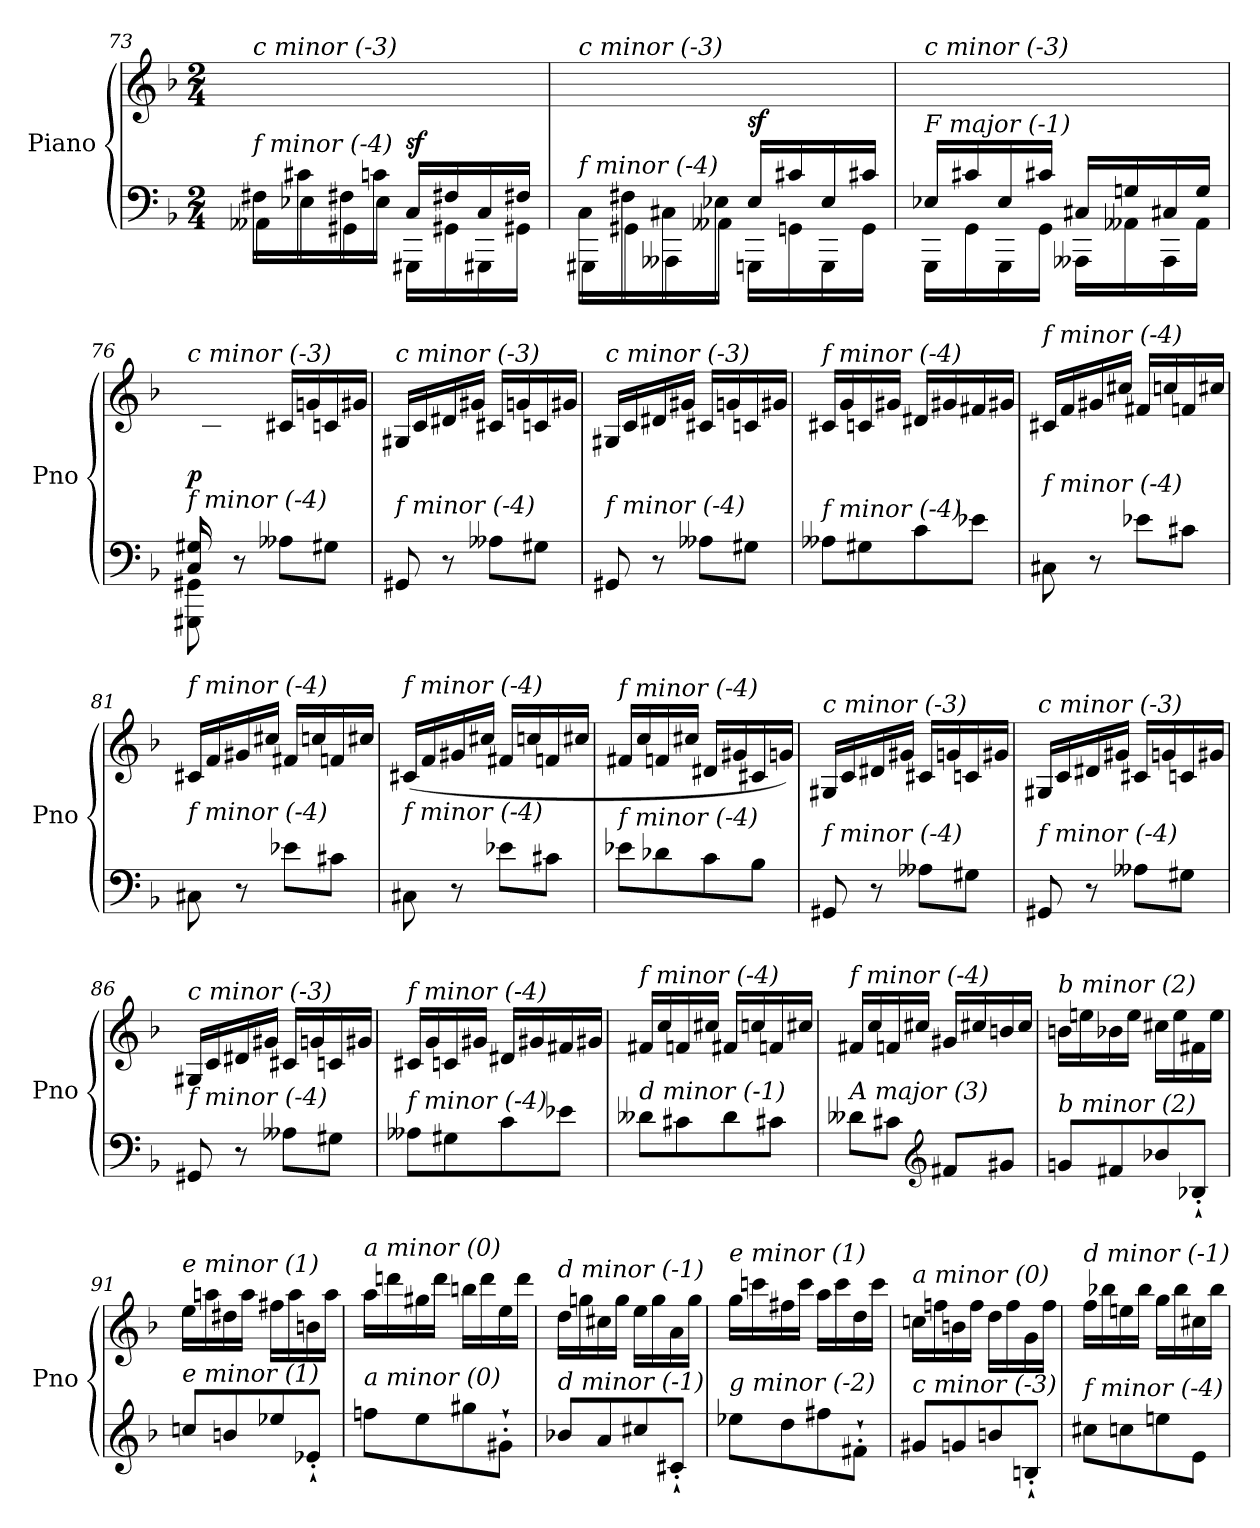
**kern	**kern	**dynam
*part1	*part1	*part1
*staff2	*staff1	*staff1/2
*I"Piano	*	*
*I'Pno	*	*
*clefF4	*clefG2	*
*k[b-]	*k[b-]	*
*M2/4	*M2/4	*
=73	=73	=73
*^	*	*
!	!	!LO:TX:i:t=c minor (-3)	!
!LO:TX:i:t=f minor (-4)	!	!	!
16F#Xi\LL	16AA--Xi\LL	2ryy	.
16c#Xi\	16E-X\	.	.
16F#Xi\	16GG#Xi\	.	.
16c\JJ	16E-\JJ	.	.
!	!	!	!LO:DY:a=2
16C/LL	16GGG#Xi\LL	.	sf
16F#Xi/	16GG#Xi\	.	.
16C/	16GGG#Xi\	.	.
16F#Xi/JJ	16GG#Xi\JJ	.	.
!!LO:LB:g=z
=74	=74	=74	=74
!	!	!LO:TX:i:t=c minor (-3)	!
!LO:TX:i:t=f minor (-4)	!	!	!
16C\LL	16GGG#Xi\LL	4ryy	.
16F#Xi\	16GG#Xi\	.	.
16C#Xi\	16AAA--Xi\	.	.
16E-Xi\JJ	16AA--Xi\JJ	.	.
!	!	!	!LO:DY:b
16E-i/LL	16GGGn\LL	4ryy	sf
16c#Xi/	16GGn\	.	.
16E-i/	16GGG\	.	.
16c#Xi/JJ	16GG\JJ	.	.
=75	=75	=75	=75
!	!	!LO:TX:i:t=c minor (-3)	!
!LO:TX:i:t=F major (-1)	!	!	!
16E-Xi/LL	16GGG\LL	2ryy	.
16c#Xi/	16GG\	.	.
16E-i/	16GGG\	.	.
16c#Xi/JJ	16GG\JJ	.	.
16C#Xi/LL	16AAA--Xi\LL	.	.
16Gn/	16AA--Xi\	.	.
16C#Xi/	16AAA--i\	.	.
16G/JJ	16AA--i\JJ	.	.
=76	=76	=76	=76
!	!	!LO:TX:i:t=c minor (-3)	!
!LO:TX:i:t=f minor (-4)	!	!	!
!	!	!	!LO:DY:b
16C/ 16G#Xi/LL	8GGG#Xi\ 8GG#Xi\	16ryy	p
4..ryy	.	16c\	.
.	8r	16d#Xi\	.
.	.	16g#Xi\JJ	.
.	8A--Xi\L	16c#Xi/LL	.
.	.	16g/	.
.	8G#Xi\J	16c/	.
.	.	16g#Xi/JJ	.
*v	*v	*	*
=77	=77	=77
!	!LO:TX:i:t=c minor (-3)	!
!LO:TX:i:t=f minor (-4)	!	!
8GG#Xi/	16G#Xi/LL	.
.	16c/	.
8r	16d#Xi/	.
.	16g#Xi/JJ	.
8A--Xi\L	16c#Xi/LL	.
.	16g/	.
8G#Xi\J	16c/	.
.	16g#Xi/JJ	.
!!LO:LB:g=z
=78	=78	=78
!	!LO:TX:i:t=c minor (-3)	!
!LO:TX:i:t=f minor (-4)	!	!
8GG#Xi/	16G#Xi/LL	.
.	16c/	.
8r	16d#Xi/	.
.	16g#Xi/JJ	.
8A--Xi\L	16c#Xi/LL	.
.	16g/	.
8G#Xi\J	16c/	.
.	16g#Xi/JJ	.
=79	=79	=79
!	!LO:TX:i:t=f minor (-4)	!
!LO:TX:i:t=f minor (-4)	!	!
8A--Xi\L	16c#Xi/LL	.
.	16g/	.
8G#Xi\	16c/	.
.	16g#Xi/JJ	.
8c\	16d#Xi/LL	.
.	16g#Xi/	.
8e-X\J	16f#Xi/	.
.	16g#Xi/JJ	.
=80	=80	=80
!	!LO:TX:i:t=f minor (-4)	!
!LO:TX:i:t=f minor (-4)	!	!
!	!	!LO:DY:a=2
8C#Xi\	16c#Xi/LL	other-dynamics
.	16f/	.
8r	16g#Xi/	.
.	16cc#Xi/JJ	.
8e-X\L	16f#Xi/LL	.
.	16cc/	.
8c#Xi\J	16f/	.
.	16cc#Xi/JJ	.
=81	=81	=81
!	!LO:TX:i:t=f minor (-4)	!
!LO:TX:i:t=f minor (-4)	!	!
8C#Xi\	16c#Xi/LL	.
.	16f/	.
8r	16g#Xi/	.
.	16cc#Xi/JJ	.
8e-X\L	16f#Xi/LL	.
.	16cc/	.
8c#Xi\J	16f/	.
.	16cc#Xi/JJ	.
!!LO:LB:g=z
=82	=82	=82
!	!LO:TX:i:t=f minor (-4)	!
!LO:TX:i:t=f minor (-4)	!	!
8C#Xi\	(16c#Xi/LL	.
.	16f/	.
8r	16g#Xi/	.
.	16cc#Xi/JJ	.
8e-X\L	16f#Xi/LL	.
.	16cc/	.
8c#Xi\J	16f/	.
.	16cc#Xi/JJ	.
=83	=83	=83
!	!LO:TX:i:t=f minor (-4)	!
!LO:TX:i:t=f minor (-4)	!	!
8e-X\L	16f#Xi/LL	.
.	16cc/	.
8d-Xj\	16f/	.
.	16cc#Xi/JJ	.
8c\	16d#Xi/LL	.
.	16g#Xi/	.
8B-\J	16c#Xi/	.
.	16gn/JJ)	.
=84	=84	=84
!	!LO:TX:i:t=c minor (-3)	!
!LO:TX:i:t=f minor (-4)	!	!
!	!	!LO:DY:b
8GG#Xi/	16G#Xi/LL	other-dynamics
.	16c/	.
8r	16d#Xi/	.
.	16g#Xi/JJ	.
8A--Xi\L	16c#Xi/LL	.
.	16g/	.
8G#Xi\J	16c/	.
.	16g#Xi/JJ	.
=85	=85	=85
!	!LO:TX:i:t=c minor (-3)	!
!LO:TX:i:t=f minor (-4)	!	!
8GG#Xi/	16G#Xi/LL	.
.	16c/	.
8r	16d#Xi/	.
.	16g#Xi/JJ	.
8A--Xi\L	16c#Xi/LL	.
.	16g/	.
8G#Xi\J	16c/	.
.	16g#Xi/JJ	.
!!LO:PB:g=z
=86	=86	=86
!	!LO:TX:i:t=c minor (-3)	!
!LO:TX:i:t=f minor (-4)	!	!
8GG#Xi/	16G#Xi/LL	.
.	16c/	.
8r	16d#Xi/	.
.	16g#Xi/JJ	.
8A--Xi\L	16c#Xi/LL	.
.	16g/	.
8G#Xi\J	16c/	.
.	16g#Xi/JJ	.
=87	=87	=87
!	!LO:TX:i:t=f minor (-4)	!
!LO:TX:i:t=f minor (-4)	!	!
8A--Xi\L	16c#Xi/LL	.
.	16g/	.
8G#Xi\	16c/	.
.	16g#Xi/JJ	.
8c\	16d#Xi/LL	.
.	16g#Xi/	.
8e-X\J	16f#Xi/	.
.	16g#Xi/JJ	.
=88	=88	=88
!	!LO:TX:i:t=f minor (-4)	!
!LO:TX:i:t=d minor (-1)	!	!
8d--Xi\L	16f#Xi/LL	.
.	16cc/	.
8c#Xi\	16f/	.
.	16cc#Xi/JJ	.
8d--i\	16f#Xi/LL	.
.	16cc/	.
8c#Xi\J	16f/	.
.	16cc#Xi/JJ	.
=89	=89	=89
!	!LO:TX:i:t=f minor (-4)	!
!LO:TX:i:t=A major (3)	!	!
8d--Xi\L	16f#Xi/LL	.
.	16cc/	.
8c#Xi\J	16f/	.
.	16cc#Xi/JJ	.
*clefG2	*	*
8f#Xi/L	16g#X/LL	.
.	16cc#X/	.
8g#X/J	16bn/	.
.	16cc#/JJ	.
!!LO:LB:g=z
=90	=90	=90
!	!LO:TX:i:t=b minor (2)	!
!LO:TX:i:t=b minor (2)	!	!
8gn/L	16bn\LL	.
.	16een\	.
8f#X/	16b-Xi\	.
.	16ee\JJ	.
8b-Xi/	16cc#X\LL	.
.	16ee\	.
8B-X`'i/J	16f#X\	.
.	16ee\JJ	.
=91	=91	=91
!	!LO:TX:i:t=e minor (1)	!
!LO:TX:i:t=e minor (1)	!	!
8ccn/L	16ee\LL	.
.	16aan\	.
8bn/	16dd#X\	.
.	16aa\JJ	.
8ee-Xi/	16ff#X\LL	.
.	16aa\	.
8e-X`'i/J	16bn\	.
.	16aa\JJ	.
=92	=92	=92
!	!LO:TX:i:t=a minor (0)	!
!LO:TX:i:t=a minor (0)	!	!
8ffn\L	16aa\LL	.
.	16dddn\	.
8ee\	16gg#X\	.
.	16ddd\JJ	.
8gg#X\	16bbn\LL	.
.	16ddd\	.
8g#X`'\J	16ee\	.
.	16ddd\JJ	.
=93	=93	=93
!	!LO:TX:i:t=d minor (-1)	!
!LO:TX:i:t=d minor (-1)	!	!
8b-X/L	16dd\LL	.
.	16ggn\	.
8a/	16cc#X\	.
.	16gg\JJ	.
8cc#X/	16ee\LL	.
.	16gg\	.
8c#X`'/J	16a\	.
.	16gg\JJ	.
!!LO:LB:g=z
=94	=94	=94
!	!LO:TX:i:t=e minor (1)	!
!LO:TX:i:t=g minor (-2)	!	!
8ee-X\L	16gg\LL	.
.	16cccn\	.
8dd\	16ff#X\	.
.	16ccc\JJ	.
8ff#X\	16aa\LL	.
.	16ccc\	.
8f#X`'\J	16dd\	.
.	16ccc\JJ	.
=95	=95	=95
!	!LO:TX:i:t=a minor (0)	!
!LO:TX:i:t=c minor (-3)	!	!
8g#Xi/L	16ccn\LL	.
.	16ffn\	.
8g/	16bn\	.
.	16ff\JJ	.
8bn/	16dd\LL	.
.	16ff\	.
8Bn`'/J	16g\	.
.	16ff\JJ	.
=96	=96	=96
!	!LO:TX:i:t=d minor (-1)	!
!LO:TX:i:t=f minor (-4)	!	!
8cc#Xi\L	16ff\LL	.
.	16bb-X\	.
8cc\	16een\	.
.	16bb-\JJ	.
8een\	16gg\LL	.
.	16bb-\	.
8e\J	16cc#Xi\	.
.	16bb-\JJ	.
=	=	=
*-	*-	*-
